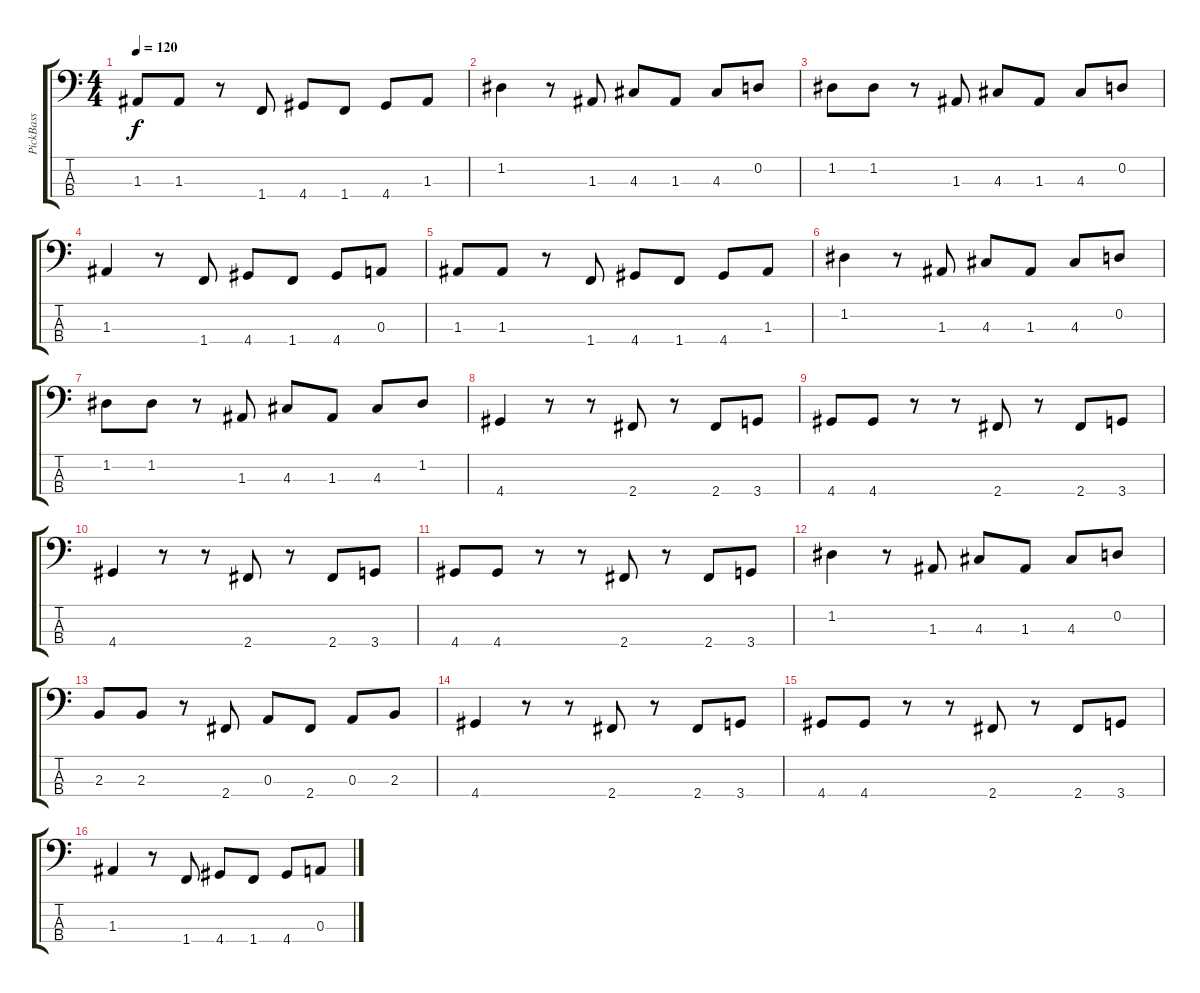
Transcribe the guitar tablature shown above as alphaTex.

\track ("PickBass" "PickBass") {instrument electricbassfinger}
\staff {score tabs}
\tuning (G2 D2 A1 E1) {hide}
\ts (4 4)
\tempo 120
\clef f4
\ks c
1.3.8{dy f} 1.3.8 r.8 1.4.8 4.4.8 1.4.8 4.4.8 1.3.8 |
1.2.4 r.8 1.3.8 4.3.8 1.3.8 4.3.8 0.2.8 |
1.2.8 1.2.8 r.8 1.3.8 4.3.8 1.3.8 4.3.8 0.2.8 |
1.3.4 r.8 1.4.8 4.4.8 1.4.8 4.4.8 0.3.8 |
1.3.8 1.3.8 r.8 1.4.8 4.4.8 1.4.8 4.4.8 1.3.8 |
1.2.4 r.8 1.3.8 4.3.8 1.3.8 4.3.8 0.2.8 |
1.2.8 1.2.8 r.8 1.3.8 4.3.8 1.3.8 4.3.8 1.2.8 |
4.4.4 r.8 r.8 2.4.8 r.8 2.4.8 3.4.8 |
4.4.8 4.4.8 r.8 r.8 2.4.8 r.8 2.4.8 3.4.8 |
4.4.4 r.8 r.8 2.4.8 r.8 2.4.8 3.4.8 |
4.4.8 4.4.8 r.8 r.8 2.4.8 r.8 2.4.8 3.4.8 |
1.2.4 r.8 1.3.8 4.3.8 1.3.8 4.3.8 0.2.8 |
2.3.8 2.3.8 r.8 2.4.8 0.3.8 2.4.8 0.3.8 2.3.8 |
4.4.4 r.8 r.8 2.4.8 r.8 2.4.8 3.4.8 |
4.4.8 4.4.8 r.8 r.8 2.4.8 r.8 2.4.8 3.4.8 |
1.3.4 r.8 1.4.8 4.4.8 1.4.8 4.4.8 0.3.8
